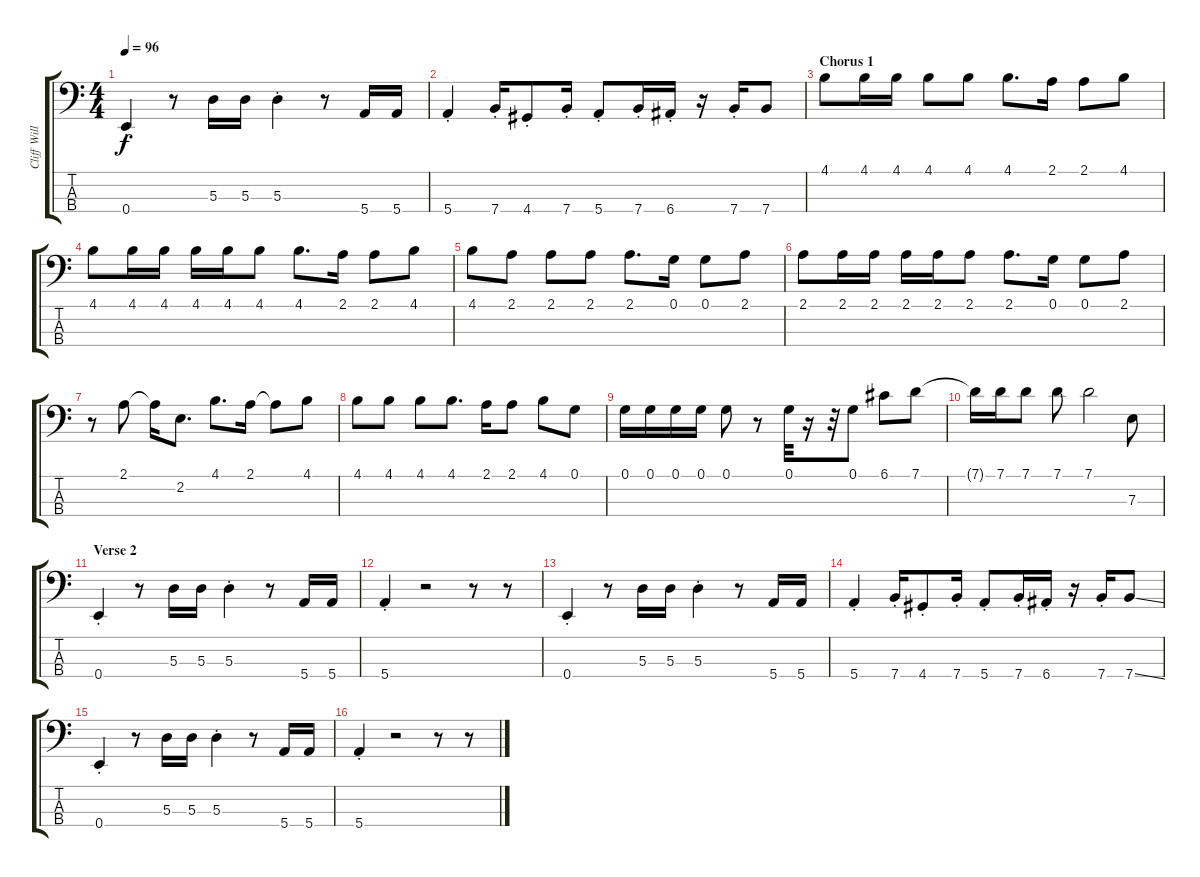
\track ("Cliff Williams" "Cliff Will") {instrument electricbassfinger}
\staff {score tabs}
\tuning (G2 D2 A1 E1) {hide}
\ts (4 4)
\tempo 96
\clef f4
\ks c
0.4{st}.4{dy f} r.8 5.3.16 5.3.16 5.3{st}.4 r.8 5.4.16 5.4.16 |
5.4{st}.4 7.4{st}.16 4.4{st}.8 7.4{st}.16 5.4{st}.8 7.4{st}.16 6.4{st}.16 r.16 7.4{st}.16 7.4.8 |
\section ("" "Chorus 1")
4.1.8 4.1.16 4.1.16 4.1.8 4.1.8 4.1.8{d} 2.1.16 2.1.8 4.1.8 |
4.1.8 4.1.16 4.1.16 4.1.16 4.1.16 4.1.8 4.1.8{d} 2.1.16 2.1.8 4.1.8 |
4.1.8 2.1.8 2.1.8 2.1.8 2.1.8{d} 0.1.16 0.1.8 2.1.8 |
2.1.8 2.1.16 2.1.16 2.1.16 2.1.16 2.1.8 2.1.8{d} 0.1.16 0.1.8 2.1.8 |
r.8 2.1.8 2.1{t}.16 2.2.8{d} 4.1.8{d} 2.1.16 2.1{t}.8 4.1.8 |
4.1.8 4.1.8 4.1.8 4.1.8{d} 2.1.16 2.1.8 4.1.8 0.1.8 |
0.1.16 0.1.16 0.1.16 0.1.16 0.1.8 r.8 0.1.32 r.16 r.32 0.1.8 6.1.8 7.1.8 |
7.1{t}.16 7.1.16 7.1.8 7.1.8 7.1.2 7.3.8 |
\section ("" "Verse 2")
0.4{st}.4 r.8 5.3.16 5.3.16 5.3{st}.4 r.8 5.4.16 5.4.16 |
5.4{st}.4 r.2 r.8 r.8 |
0.4{st}.4 r.8 5.3.16 5.3.16 5.3{st}.4 r.8 5.4.16 5.4.16 |
5.4{st}.4 7.4{st}.16 4.4{st}.8 7.4{st}.16 5.4{st}.8 7.4{st}.16 6.4{st}.16 r.16 7.4{st}.16 7.4{ss}.8 |
0.4{st}.4 r.8 5.3.16 5.3.16 5.3{st}.4 r.8 5.4.16 5.4.16 |
5.4{st}.4 r.2 r.8 r.8
